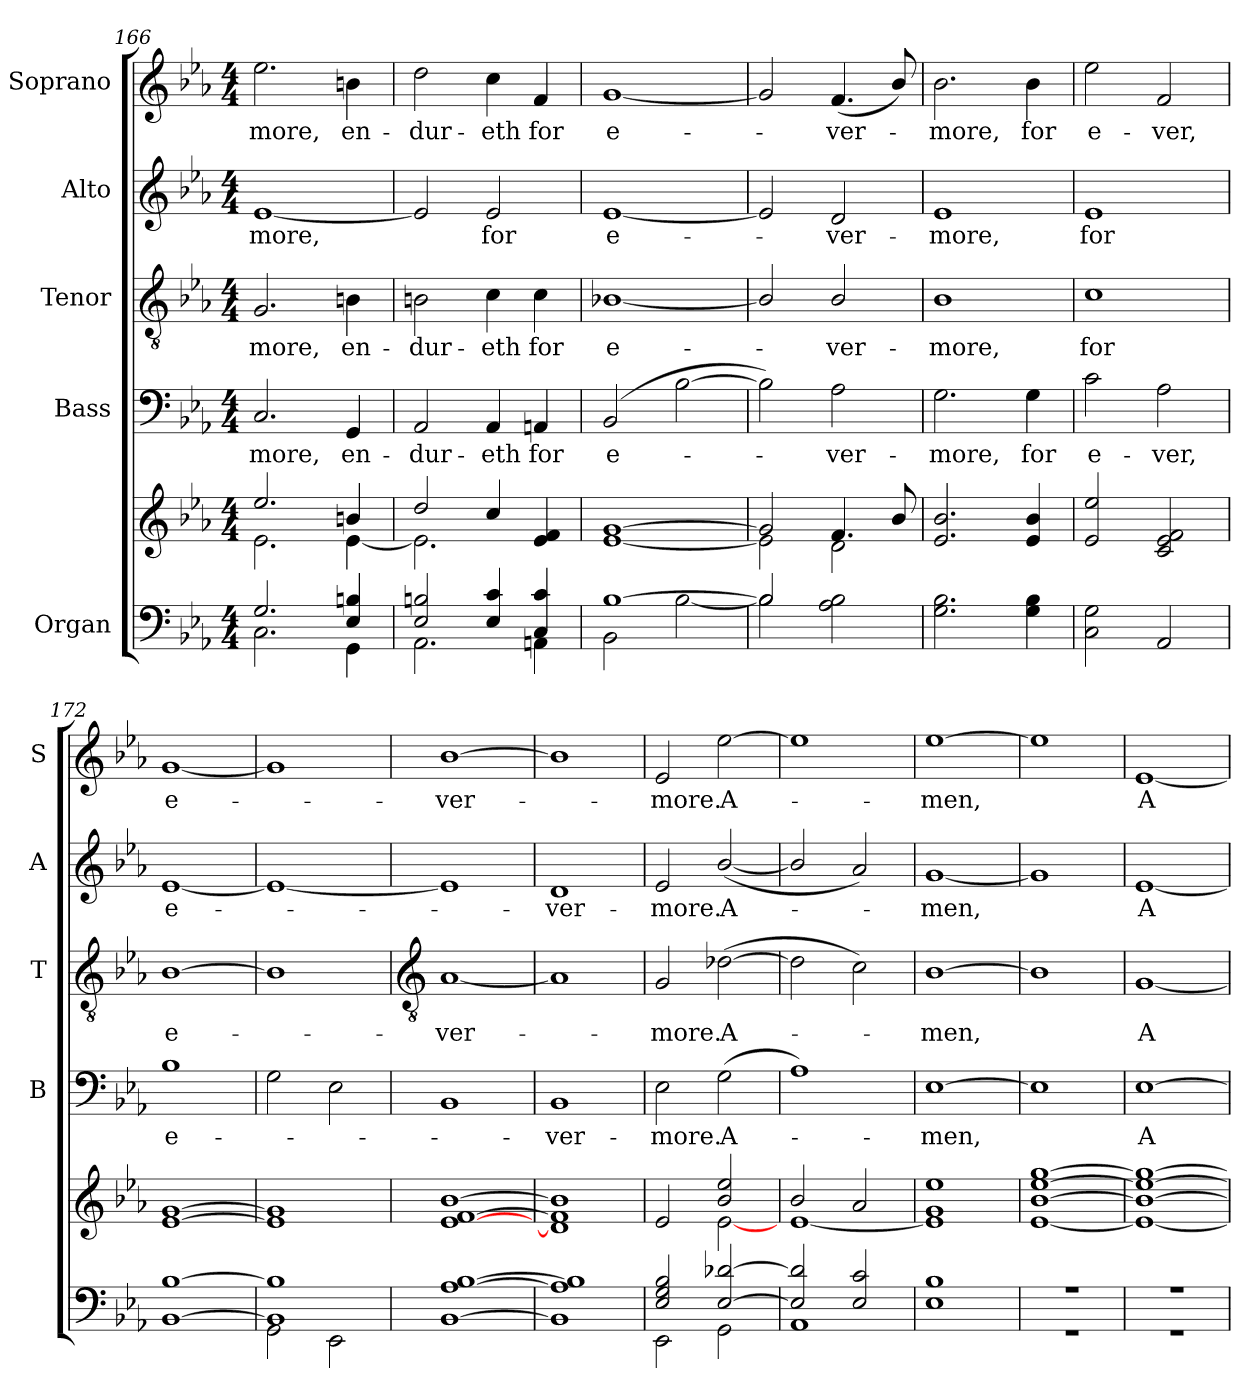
**kern	**kern	**kern	**text	**kern	**text	**kern	**text	**kern	**text
*part5	*part5	*part4	*part4	*part3	*part3	*part2	*part2	*part1	*part1
*staff6	*staff5	*staff4	*staff4	*staff3	*staff3	*staff2	*staff2	*staff1	*staff1
*I"Organ	*	*I"Bass	*	*I"Tenor	*	*I"Alto	*	*I"Soprano	*
*	*	*I'B	*	*I'T	*	*I'A	*	*I'S	*
!!LO:LB:g=z
*clefF4	*clefG2	*clefF4	*	*clefGv2	*	*clefG2	*	*clefG2	*
*k[b-e-a-]	*k[b-e-a-]	*k[b-e-a-]	*	*k[b-e-a-]	*	*k[b-e-a-]	*	*k[b-e-a-]	*
*E-:	*E-:	*E-:	*	*E-:	*	*E-:	*	*E-:	*
*M4/4	*M4/4	*M4/4	*	*M4/4	*	*M4/4	*	*M4/4	*
=166	=166	=166	=166	=166	=166	=166	=166	=166	=166
*^	*^	*	*	*	*	*	*	*	*
!	!	!	!	!	!LO:LY:b	!	!LO:LY:b	!	!LO:LY:b	!	!LO:LY:b
2.G/	2.C\	2.ee-/	2.e-\	2.C	-more,	2.G	-more,	[1e-	-more,	2.ee-	-more,
!	!	!	!	!	!LO:LY:b	!	!LO:LY:b	!	!	!	!LO:LY:b
4E-/ 4Bn/	4GG\	4bn/	[4e-\	4GG	en-	4Bn	en-	.	.	4bn	en-
=167	=167	=167	=167	=167	=167	=167	=167	=167	=167	=167	=167
!	!	!	!	!	!LO:LY:b	!	!LO:LY:b	!	!	!	!LO:LY:b
2E-/ 2Bn/	2.AA-\	2dd/	2.e-\]	2AA-	-dur-	2Bn	-dur-	2e-]	.	2dd	-dur-
!	!	!	!	!	!LO:LY:b	!	!LO:LY:b	!	!LO:LY:b	!	!LO:LY:b
4E-/ 4c/	.	4cc/	.	4AA-	-eth	4c	-eth	2e-	for	4cc	-eth
!	!	!	!	!	!LO:LY:b	!	!LO:LY:b	!	!	!	!LO:LY:b
4C/ 4c/	4AAn\	4e-/ 4f/	4ryy	4AAn	for	4c	for	.	.	4f	for
=168	=168	=168	=168	=168	=168	=168	=168	=168	=168	=168	=168
!	!	!	!	!	!LO:LY:b	!	!LO:LY:b	!	!LO:LY:b	!	!LO:LY:b
[1B-/	2BB-\	[1g/	[1e-\	(<2BB-	e-	[1B-X/	e-	[1e-	e-	[1g	e-
.	[2B-\	.	.	[2B-	.	.	.	.	.	.	.
=169	=169	=169	=169	=169	=169	=169	=169	=169	=169	=169	=169
2B-/]	2B-\]	2g/]	2e-\]	2B-])	.	2B-/]	.	2e-]	.	2g]	.
!	!	!	!	!	!LO:LY:b	!	!LO:LY:b	!	!LO:LY:b	!	!LO:LY:b
2ryy	2A-\ 2B-\	4.f/	2d\	2A-	ver-	2B-/	ver-	2d	ver-	(<4.f	ver-
.	.	8b-/	.	.	.	.	.	.	.	8b-/)	.
=170	=170	=170	=170	=170	=170	=170	=170	=170	=170	=170	=170
!	!	!	!	!	!LO:LY:b	!	!LO:LY:b	!	!LO:LY:b	!	!LO:LY:b
1ryy	2.G\ 2.B-\	2.e-/ 2.b-/	1ryy	2.G	-more,	1B-	-more,	1e-	-more,	2.b-	more,
!	!	!	!	!	!LO:LY:b	!	!	!	!	!	!LO:LY:b
.	4G\ 4B-\	4e-/ 4b-/	.	4G	for	.	.	.	.	4b-	for
=171	=171	=171	=171	=171	=171	=171	=171	=171	=171	=171	=171
!	!	!	!	!	!LO:LY:b	!	!LO:LY:b	!	!LO:LY:b	!	!LO:LY:b
1ryy	2C\ 2G\	2e-/ 2ee-/	1ryy	2c	e-	1c	for	1e-	for	2ee-	e-
!	!	!	!	!	!LO:LY:b	!	!	!	!	!	!LO:LY:b
.	2AA-/	2c/ 2e-/ 2f/	.	2A-	-ver,	.	.	.	.	2f	-ver,
=172	=172	=172	=172	=172	=172	=172	=172	=172	=172	=172	=172
!	!	!	!	!	!LO:LY:b	!	!LO:LY:b	!	!LO:LY:b	!	!LO:LY:b
[1BB-/ [1B-/	1ryy	[1e-/ [1g/	1ryy	1B-	e-	[1B-	e-	[1e-	e-	[1g	e-
=173	=173	=173	=173	=173	=173	=173	=173	=173	=173	=173	=173
1BB-/] 1B-/]	2GG\	1e-/] 1g/]	1ryy	2G	.	1B-]	.	1e-_	.	1g]	.
.	2EE-\	.	.	2E-	.	.	.	.	.	.	.
!!LO:LB:g=z
=174	=174	=174	=174	=174	=174	=174	=174	=174	=174	=174	=174
*	*	*	*	*	*	*clefGv2	*	*	*	*	*
!	!	!	!	!	!	!	!LO:LY:b	!	!	!	!LO:LY:b
[1BB-/ [1A-/ [1B-/	1ryy	[1e-/ [1f/ [1b-/	1ryy	1BB-	.	[1A-	ver-	1e-]	.	[1b-	ver-
=175	=175	=175	=175	=175	=175	=175	=175	=175	=175	=175	=175
!	!	!	!	!	!LO:LY:b	!	!	!	!LO:LY:b	!	!
1BB-/] 1A-/] 1B-/]	1ryy	1d/] 1f/] 1b-/]	1ryy	1BB-	ver-	1A-]	.	1d	ver-	1b-]	.
=176	=176	=176	=176	=176	=176	=176	=176	=176	=176	=176	=176
!	!	!	!	!	!LO:LY:b	!	!LO:LY:b	!	!LO:LY:b	!	!LO:LY:b
2E-/ 2G/ 2B-/	2EE-\	2e-/	2ryy	2E-	-more.	2G	more.	2e-	-more.	2e-	more.
!	!	!	!	!	!LO:LY:b	!	!LO:LY:b	!	!LO:LY:b	!	!LO:LY:b
[2E-/ [2d-X/	2GG\	2b-/ 2ee-/	[2e-\	(>2G	A-	(>[2d-X	A-	(<[2b-/	A-	[2ee-	A-
=177	=177	=177	=177	=177	=177	=177	=177	=177	=177	=177	=177
2E-/] 2d-/]	1AA-\	2b-/	[1e-\	1A-)	.	2d-]	.	2b-/]	.	1ee-]	.
2E-/ 2c/	.	2a-/	.	.	.	2c)	.	2a-)	.	.	.
=178	=178	=178	=178	=178	=178	=178	=178	=178	=178	=178	=178
!	!	!	!	!	!LO:LY:b	!	!LO:LY:b	!	!LO:LY:b	!	!LO:LY:b
1B-/	1E-\	1g/ 1ee-/	1e-\]	[1E-	men,	[1B-	men,	[1g	men,	[1ee-	men,
=179	=179	=179	=179	=179	=179	=179	=179	=179	=179	=179	=179
1r	1r	[1b-/ [1ee-/ [1gg/	[1e-\	1E-]	.	1B-]	.	1g]	.	1ee-]	.
=180	=180	=180	=180	=180	=180	=180	=180	=180	=180	=180	=180
!	!	!	!	!	!LO:LY:b	!	!LO:LY:b	!	!LO:LY:b	!	!LO:LY:b
1r	1r	1b-/_ 1ee-/_ 1gg/_	1e-\_	[1E-	A-	[1G	A-	[1e-	A-	[1e-	A-
*v	*v	*	*	*	*	*	*	*	*	*	*
*	*v	*v	*	*	*	*	*	*	*	*
=	=	=	=	=	=	=	=	=	=
*-	*-	*-	*-	*-	*-	*-	*-	*-	*-
